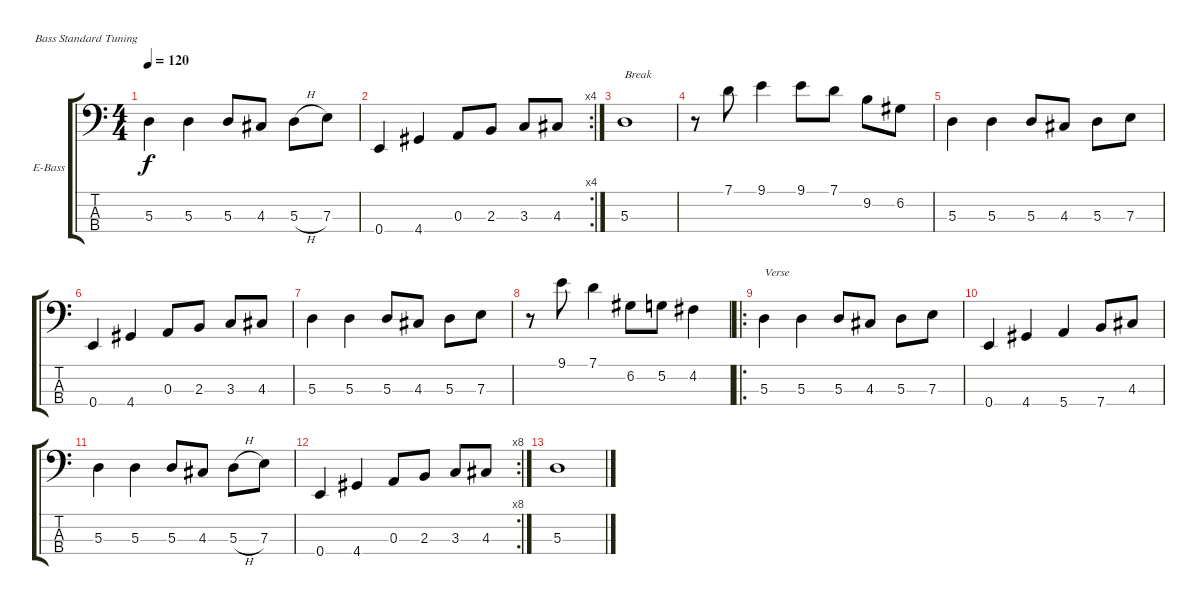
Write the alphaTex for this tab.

\bracketExtendMode groupsimilarinstruments
\firstSystemTrackNameOrientation horizontal
\otherSystemsTrackNameOrientation horizontal
\track ("Bass" "E-Bass") {instrument electricbasspick}
\staff {score tabs}
\tuning (G2 D2 A1 E1)
\ts (4 4)
\tempo 120
\clef f4
\ks c
5.3.4{dy f} 5.3.4 5.3.8 4.3.8 5.3{h}.8 7.3.8 |
\rc 4
0.4.4 4.4.4 0.3.8 2.3.8 3.3.8 4.3.8 |
5.3.1{txt "Break"} |
r.8 7.1.8 9.1.4 9.1.8 7.1.8 9.2.8 6.2.8 |
5.3.4 5.3.4 5.3.8 4.3.8 5.3.8 7.3.8 |
0.4.4 4.4.4 0.3.8 2.3.8 3.3.8 4.3.8 |
5.3.4 5.3.4 5.3.8 4.3.8 5.3.8 7.3.8 |
r.8 9.1.8 7.1.4 6.2.8 5.2.8 4.2.4 |
\ro
5.3.4{txt "Verse"} 5.3.4 5.3.8 4.3.8 5.3.8 7.3.8 |
0.4.4 4.4.4 5.4.4 7.4.8 4.3.8 |
5.3.4 5.3.4 5.3.8 4.3.8 5.3{h}.8 7.3.8 |
\rc 8
0.4.4 4.4.4 0.3.8 2.3.8 3.3.8 4.3.8 |
5.3.1
